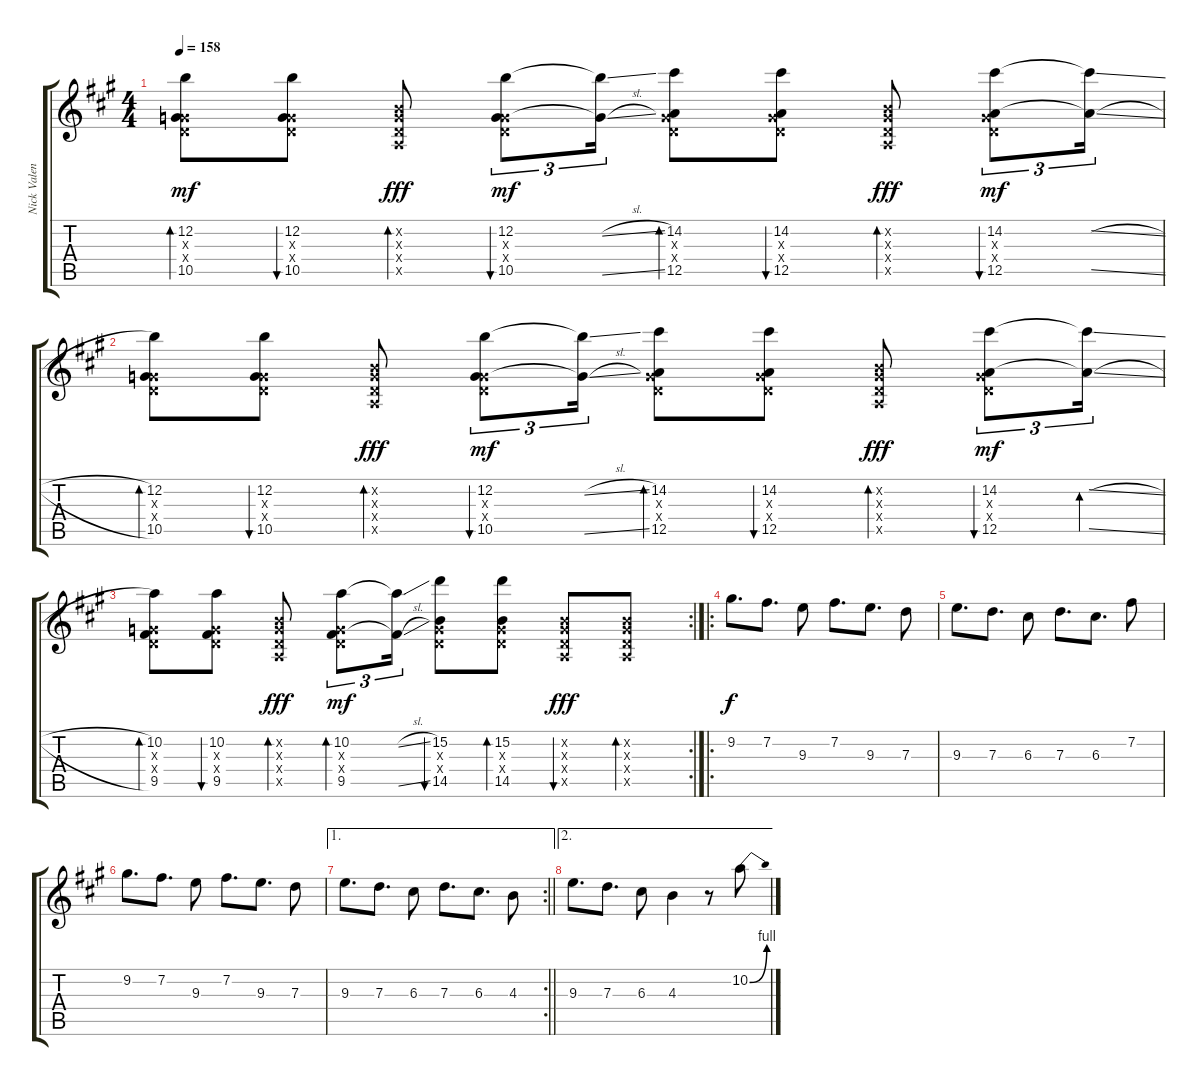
\track ("Nick Valensi" "Nick Valen") {instrument distortionguitar}
\staff {score tabs}
\tuning (E4 B3 G3 D3 A2 E2) {hide}
\ts (4 4)
\tempo 158
\clef g2
\ks a
(12.2 0.3{x} 0.4{x} 10.5).8{bd 60 dy mf} (12.2 0.3{x} 0.4{x} 10.5).8{bu 60} (0.2{x} 0.3{x} 0.4{x} 0.5{x}).8{bd 60 dy fff} (12.2 0.3{x} 0.4{x} 10.5).8{tu (3 2) bu 60 dy mf} (12.2{sl t} 10.5{sl t}).16{tu (3 2)} (14.2 0.3{x} 0.4{x} 12.5).8{bd 60} (14.2 0.3{x} 0.4{x} 12.5).8{bu 60} (0.2{x} 0.3{x} 0.4{x} 0.5{x}).8{bd 60 dy fff} (14.2 0.3{x} 0.4{x} 12.5).8{tu (3 2) bu 60 dy mf} (14.2{sl t} 12.5{sl t}).16{tu (3 2)} |
(12.2 0.3{x} 0.4{x} 10.5).8{bd 60} (12.2 0.3{x} 0.4{x} 10.5).8{bu 60} (0.2{x} 0.3{x} 0.4{x} 0.5{x}).8{bd 60 dy fff} (12.2 0.3{x} 0.4{x} 10.5).8{tu (3 2) bu 60 dy mf} (12.2{sl t} 10.5{sl t}).16{tu (3 2)} (14.2 0.3{x} 0.4{x} 12.5).8{bd 60} (14.2 0.3{x} 0.4{x} 12.5).8{bu 60} (0.2{x} 0.3{x} 0.4{x} 0.5{x}).8{bd 60 dy fff} (14.2 0.3{x} 0.4{x} 12.5).8{tu (3 2) bu 60 dy mf} (14.2{sl t} 12.5{sl t}).16{tu (3 2) bd 60} |
\rc 2
(10.2 0.3{x} 0.4{x} 9.5).8{bd 60} (10.2 0.3{x} 0.4{x} 9.5).8{bu 60} (0.2{x} 0.3{x} 0.4{x} 0.5{x}).8{bd 60 dy fff} (10.2 0.3{x} 0.4{x} 9.5).8{tu (3 2) bd 60 dy mf} (10.2{sl t} 9.5{sl t}).16{tu (3 2)} (15.2 0.3{x} 0.4{x} 14.5).8{bu 60} (15.2 0.3{x} 0.4{x} 14.5).8{bd 60} (0.2{x} 0.3{x} 0.4{x} 0.5{x}).8{bu 60 dy fff} (0.2{x} 0.3{x} 0.4{x} 0.5{x}).8{bd 60} |
\ro
9.2.8{d dy f} 7.2.8{d} 9.3.8 7.2.8{d} 9.3.8{d} 7.3.8 |
9.3.8{d} 7.3.8{d} 6.3.8 7.3.8{d} 6.3.8{d} 7.2.8 |
9.2.8{d} 7.2.8{d} 9.3.8 7.2.8{d} 9.3.8{d} 7.3.8 |
\ae 1
\rc 2
\barLineRight lightlight
9.3.8{d} 7.3.8{d} 6.3.8 7.3.8{d} 6.3.8{d} 4.3.8 |
\ae 2
9.3.8{d} 7.3.8{d} 6.3.8 4.3.4 r.8 10.2{be (bend 0 0 60 4)}.8
